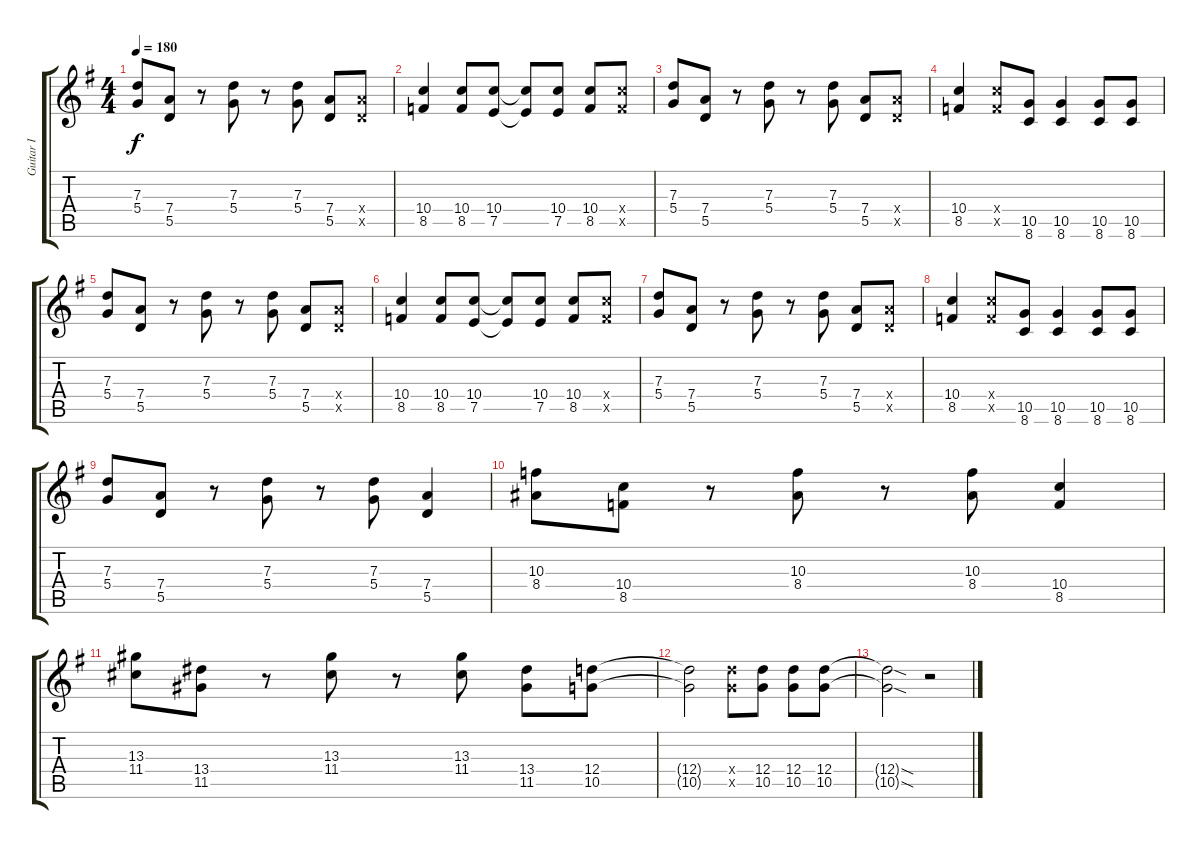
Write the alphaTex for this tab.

\track ("Guitar I" "Guitar I") {instrument overdrivenguitar}
\staff {score tabs}
\tuning (E4 B3 G3 D3 A2 E2) {hide}
\ts (4 4)
\tempo 180
\clef g2
\ks g
(7.3 5.4).8{dy f} (7.4 5.5).8 r.8 (7.3 5.4).8 r.8 (7.3 5.4).8 (7.4 5.5).8 (7.4{x} 5.5{x}).8 |
(10.4 8.5).4 (10.4 8.5).8 (10.4 7.5).8 (10.4{t} 7.5{t}).8 (10.4 7.5).8 (10.4 8.5).8 (10.4{x} 8.5{x}).8 |
(7.3 5.4).8 (7.4 5.5).8 r.8 (7.3 5.4).8 r.8 (7.3 5.4).8 (7.4 5.5).8 (7.4{x} 5.5{x}).8 |
(10.4 8.5).4 (10.4{x} 8.5{x}).8 (10.5 8.6).8 (10.5 8.6).4 (10.5 8.6).8 (10.5 8.6).8 |
(7.3 5.4).8 (7.4 5.5).8 r.8 (7.3 5.4).8 r.8 (7.3 5.4).8 (7.4 5.5).8 (7.4{x} 5.5{x}).8 |
(10.4 8.5).4 (10.4 8.5).8 (10.4 7.5).8 (10.4{t} 7.5{t}).8 (10.4 7.5).8 (10.4 8.5).8 (10.4{x} 8.5{x}).8 |
(7.3 5.4).8 (7.4 5.5).8 r.8 (7.3 5.4).8 r.8 (7.3 5.4).8 (7.4 5.5).8 (7.4{x} 5.5{x}).8 |
(10.4 8.5).4 (10.4{x} 8.5{x}).8 (10.5 8.6).8 (10.5 8.6).4 (10.5 8.6).8 (10.5 8.6).8 |
(7.3 5.4).8 (7.4 5.5).8 r.8 (7.3 5.4).8 r.8 (7.3 5.4).8 (7.4 5.5).4 |
(10.3 8.4).8 (10.4 8.5).8 r.8 (10.3 8.4).8 r.8 (10.3 8.4).8 (10.4 8.5).4 |
(13.3 11.4).8 (13.4 11.5).8 r.8 (13.3 11.4).8 r.8 (13.3 11.4).8 (13.4 11.5).8 (12.4 10.5).8 |
(12.4{t} 10.5{t}).2 (12.4{x} 10.5{x}).8 (12.4 10.5).8 (12.4 10.5).8 (12.4 10.5).8 |
(12.4{sod t} 10.5{sod t}).2 r.2
